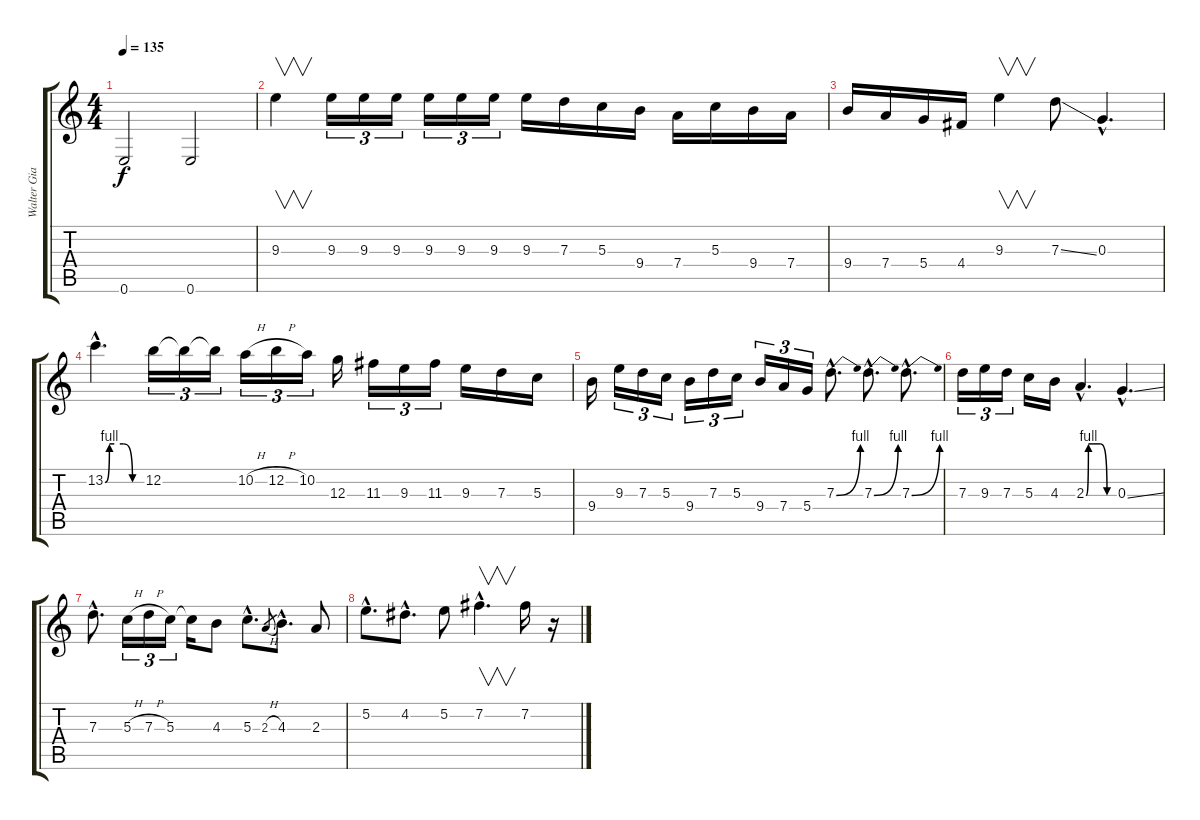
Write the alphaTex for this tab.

\track ("Walter Giardino" "Walter Gia") {instrument overdrivenguitar}
\staff {score tabs}
\tuning (E4 B3 G3 D3 A2 E2) {hide}
\ts (4 4)
\tempo 135
\clef g2
\ks c
0.6.2{dy f} 0.6.2 |
9.3.4{v} 9.3.16{tu (3 2)} 9.3.16{tu (3 2)} 9.3.16{tu (3 2)} 9.3.16{tu (3 2)} 9.3.16{tu (3 2)} 9.3.16{tu (3 2)} 9.3.16 7.3.16 5.3.16 9.4.16 7.4.16 5.3.16 9.4.16 7.4.16 |
9.4.16 7.4.16 5.4.16 4.4.16 9.3.4{v} 7.3{ss}.8 0.3{hac}.4{d} |
13.2{be (custom 0 0 7 4 15 4 30 4 45 0 60 0) hac}.4{d} 12.2.16{tu (3 2)} 12.2{t}.16{tu (3 2)} 12.2{t}.16{tu (3 2)} 10.2{h}.16{tu (3 2)} 12.2{h}.16{tu (3 2)} 10.2.16{tu (3 2)} 12.3.16 11.3.16{tu (3 2)} 9.3.16{tu (3 2)} 11.3.16{tu (3 2)} 9.3.16 7.3.16 5.3.16 |
9.4.16 9.3.16{tu (3 2)} 7.3.16{tu (3 2)} 5.3.16{tu (3 2)} 9.4.16{tu (3 2)} 7.3.16{tu (3 2)} 5.3.16{tu (3 2)} 9.4.16{tu (3 2)} 7.4.16{tu (3 2)} 5.4.16{tu (3 2)} 7.3{be (bend 0 0 60 4) hac}.8{d} 7.3{be (bend 0 0 60 4) hac}.8{d} 7.3{be (bend 0 0 60 4) hac}.8{d} |
7.3.16{tu (3 2)} 9.3.16{tu (3 2)} 7.3.16{tu (3 2)} 5.3.16 4.3.16 2.3{be (custom 0 0 5 4 15 4 30 4 45 0 60 0) hac}.4{d} 0.3{ss hac}.4{d} |
7.3{hac}.8{d} 5.3{h}.16{tu (3 2)} 7.3{h}.16{tu (3 2)} 5.3.16{tu (3 2)} 5.3{t}.16 4.3.8 5.3{hac}.8{d} 2.3{h}.8{gr} 4.3{hac}.8{d} 2.3.8 |
5.2{hac}.8{d} 4.2{hac}.8{d} 5.2.8 7.2{hac}.4{v d} 7.2.16 r.16
